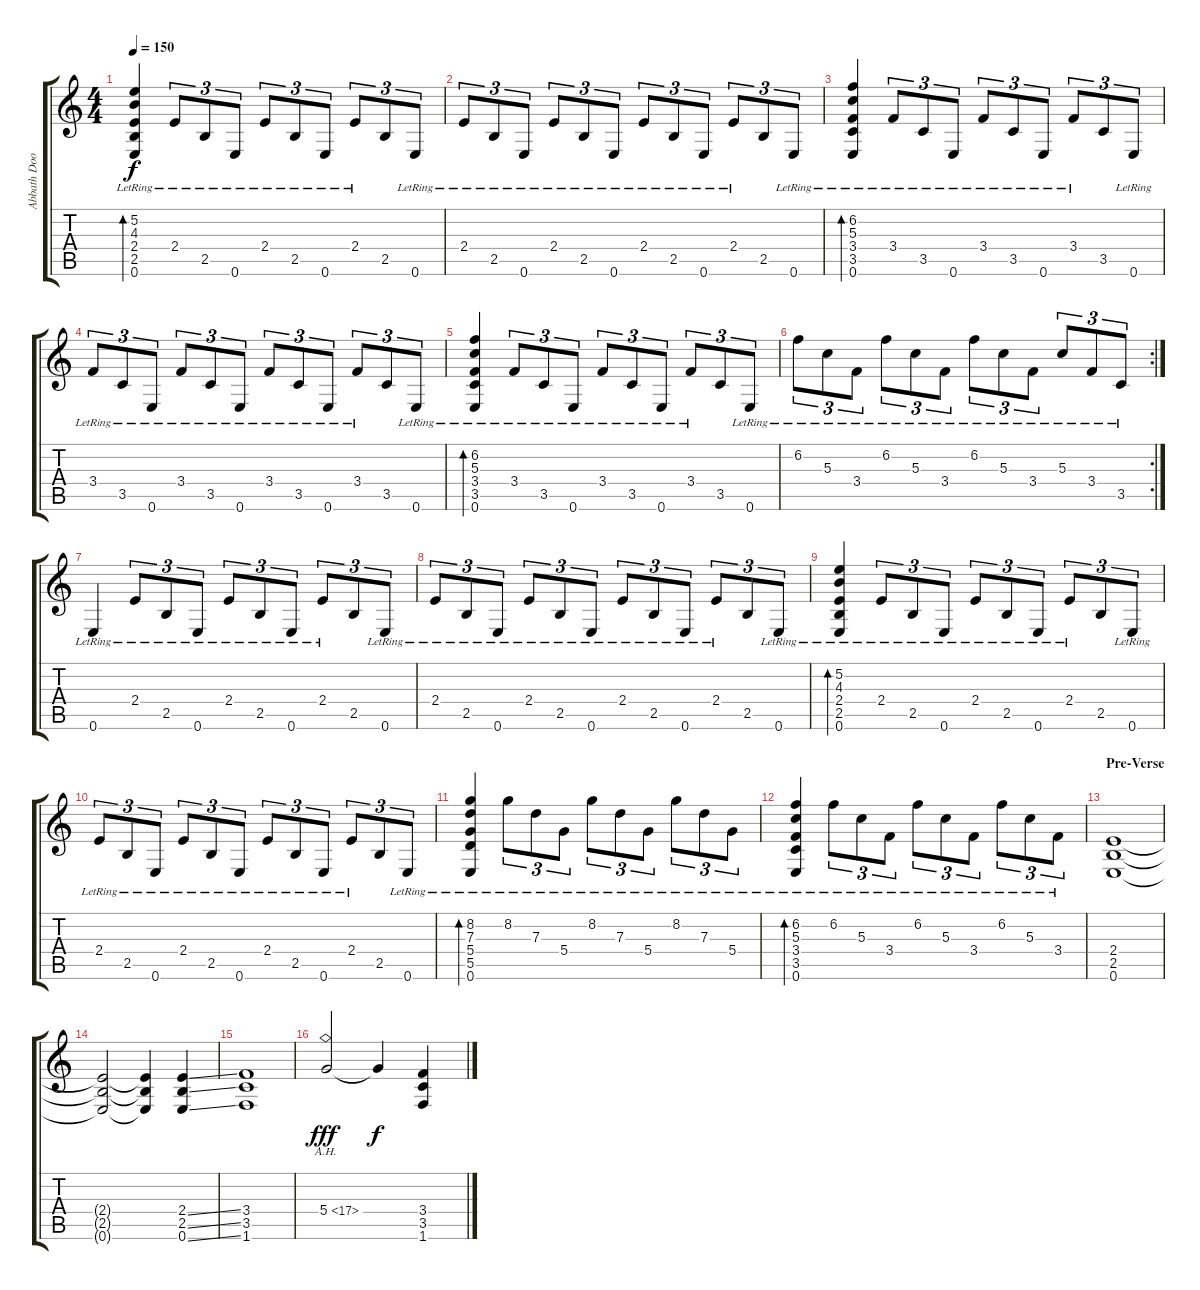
\track ("Abbath Doom Occulta (Guitar)" "Abbath Doo") {instrument distortionguitar}
\staff {score tabs}
\tuning (E4 B3 G3 D3 A2 E2) {hide}
\ts (4 4)
\tempo 150
\clef g2
\ks c
(5.2{lr} 4.3{lr} 2.4{lr} 2.5{lr} 0.6{lr}).4{bd 120 dy f} 2.4{lr}.8{tu (3 2)} 2.5{lr}.8{tu (3 2)} 0.6{lr}.8{tu (3 2)} 2.4{lr}.8{tu (3 2)} 2.5{lr}.8{tu (3 2)} 0.6{lr}.8{tu (3 2)} 2.4{lr}.8{tu (3 2)} 2.5.8{tu (3 2)} 0.6{lr}.8{tu (3 2)} |
2.4{lr}.8{tu (3 2)} 2.5{lr}.8{tu (3 2)} 0.6{lr}.8{tu (3 2)} 2.4{lr}.8{tu (3 2)} 2.5{lr}.8{tu (3 2)} 0.6{lr}.8{tu (3 2)} 2.4{lr}.8{tu (3 2)} 2.5{lr}.8{tu (3 2)} 0.6{lr}.8{tu (3 2)} 2.4{lr}.8{tu (3 2)} 2.5.8{tu (3 2)} 0.6{lr}.8{tu (3 2)} |
(6.2{lr} 5.3{lr} 3.4{lr} 3.5{lr} 0.6{lr}).4{bd 120} 3.4{lr}.8{tu (3 2)} 3.5{lr}.8{tu (3 2)} 0.6{lr}.8{tu (3 2)} 3.4{lr}.8{tu (3 2)} 3.5{lr}.8{tu (3 2)} 0.6{lr}.8{tu (3 2)} 3.4{lr}.8{tu (3 2)} 3.5.8{tu (3 2)} 0.6{lr}.8{tu (3 2)} |
3.4{lr}.8{tu (3 2)} 3.5{lr}.8{tu (3 2)} 0.6{lr}.8{tu (3 2)} 3.4{lr}.8{tu (3 2)} 3.5{lr}.8{tu (3 2)} 0.6{lr}.8{tu (3 2)} 3.4{lr}.8{tu (3 2)} 3.5{lr}.8{tu (3 2)} 0.6{lr}.8{tu (3 2)} 3.4{lr}.8{tu (3 2)} 3.5.8{tu (3 2)} 0.6{lr}.8{tu (3 2)} |
(6.2{lr} 5.3{lr} 3.4{lr} 3.5{lr} 0.6{lr}).4{bd 120} 3.4{lr}.8{tu (3 2)} 3.5{lr}.8{tu (3 2)} 0.6{lr}.8{tu (3 2)} 3.4{lr}.8{tu (3 2)} 3.5{lr}.8{tu (3 2)} 0.6{lr}.8{tu (3 2)} 3.4{lr}.8{tu (3 2)} 3.5.8{tu (3 2)} 0.6{lr}.8{tu (3 2)} |
\rc 2
6.2{lr}.8{tu (3 2)} 5.3{lr}.8{tu (3 2)} 3.4{lr}.8{tu (3 2)} 6.2{lr}.8{tu (3 2)} 5.3{lr}.8{tu (3 2)} 3.4{lr}.8{tu (3 2)} 6.2{lr}.8{tu (3 2)} 5.3{lr}.8{tu (3 2)} 3.4{lr}.8{tu (3 2)} 5.3{lr}.8{tu (3 2)} 3.4{lr}.8{tu (3 2)} 3.5{lr}.8{tu (3 2)} |
0.6{lr}.4 2.4{lr}.8{tu (3 2)} 2.5{lr}.8{tu (3 2)} 0.6{lr}.8{tu (3 2)} 2.4{lr}.8{tu (3 2)} 2.5{lr}.8{tu (3 2)} 0.6{lr}.8{tu (3 2)} 2.4{lr}.8{tu (3 2)} 2.5.8{tu (3 2)} 0.6{lr}.8{tu (3 2)} |
2.4{lr}.8{tu (3 2)} 2.5{lr}.8{tu (3 2)} 0.6{lr}.8{tu (3 2)} 2.4{lr}.8{tu (3 2)} 2.5{lr}.8{tu (3 2)} 0.6{lr}.8{tu (3 2)} 2.4{lr}.8{tu (3 2)} 2.5{lr}.8{tu (3 2)} 0.6{lr}.8{tu (3 2)} 2.4{lr}.8{tu (3 2)} 2.5.8{tu (3 2)} 0.6{lr}.8{tu (3 2)} |
(5.2{lr} 4.3{lr} 2.4{lr} 2.5{lr} 0.6{lr}).4{bd 120} 2.4{lr}.8{tu (3 2)} 2.5{lr}.8{tu (3 2)} 0.6{lr}.8{tu (3 2)} 2.4{lr}.8{tu (3 2)} 2.5{lr}.8{tu (3 2)} 0.6{lr}.8{tu (3 2)} 2.4{lr}.8{tu (3 2)} 2.5.8{tu (3 2)} 0.6{lr}.8{tu (3 2)} |
2.4{lr}.8{tu (3 2)} 2.5{lr}.8{tu (3 2)} 0.6{lr}.8{tu (3 2)} 2.4{lr}.8{tu (3 2)} 2.5{lr}.8{tu (3 2)} 0.6{lr}.8{tu (3 2)} 2.4{lr}.8{tu (3 2)} 2.5{lr}.8{tu (3 2)} 0.6{lr}.8{tu (3 2)} 2.4{lr}.8{tu (3 2)} 2.5.8{tu (3 2)} 0.6{lr}.8{tu (3 2)} |
(8.2{lr} 7.3{lr} 5.4{lr} 5.5{lr} 0.6{lr}).4{bd 120} 8.2{lr}.8{tu (3 2)} 7.3{lr}.8{tu (3 2)} 5.4{lr}.8{tu (3 2)} 8.2{lr}.8{tu (3 2)} 7.3{lr}.8{tu (3 2)} 5.4{lr}.8{tu (3 2)} 8.2{lr}.8{tu (3 2)} 7.3{lr}.8{tu (3 2)} 5.4{lr}.8{tu (3 2)} |
(6.2{lr} 5.3{lr} 3.4{lr} 3.5{lr} 0.6{lr}).4{bd 120} 6.2{lr}.8{tu (3 2)} 5.3{lr}.8{tu (3 2)} 3.4{lr}.8{tu (3 2)} 6.2{lr}.8{tu (3 2)} 5.3{lr}.8{tu (3 2)} 3.4{lr}.8{tu (3 2)} 6.2{lr}.8{tu (3 2)} 5.3{lr}.8{tu (3 2)} 3.4{lr}.8{tu (3 2)} |
\section ("" "Pre-Verse")
(2.4 2.5 0.6).1{instrument distortionguitar} |
(2.4{t} 2.5{t} 0.6{t}).2 (2.4{t} 2.5{t} 0.6{t}).4 (2.4{ss} 2.5{ss} 0.6{ss}).4 |
(3.4 3.5 1.6).1 |
5.4{ah 12}.2{dy fff instrument guitarharmonics} 5.4{t}.4{dy f} (3.4{ss} 3.5{ss} 1.6{ss}).4{instrument distortionguitar}
